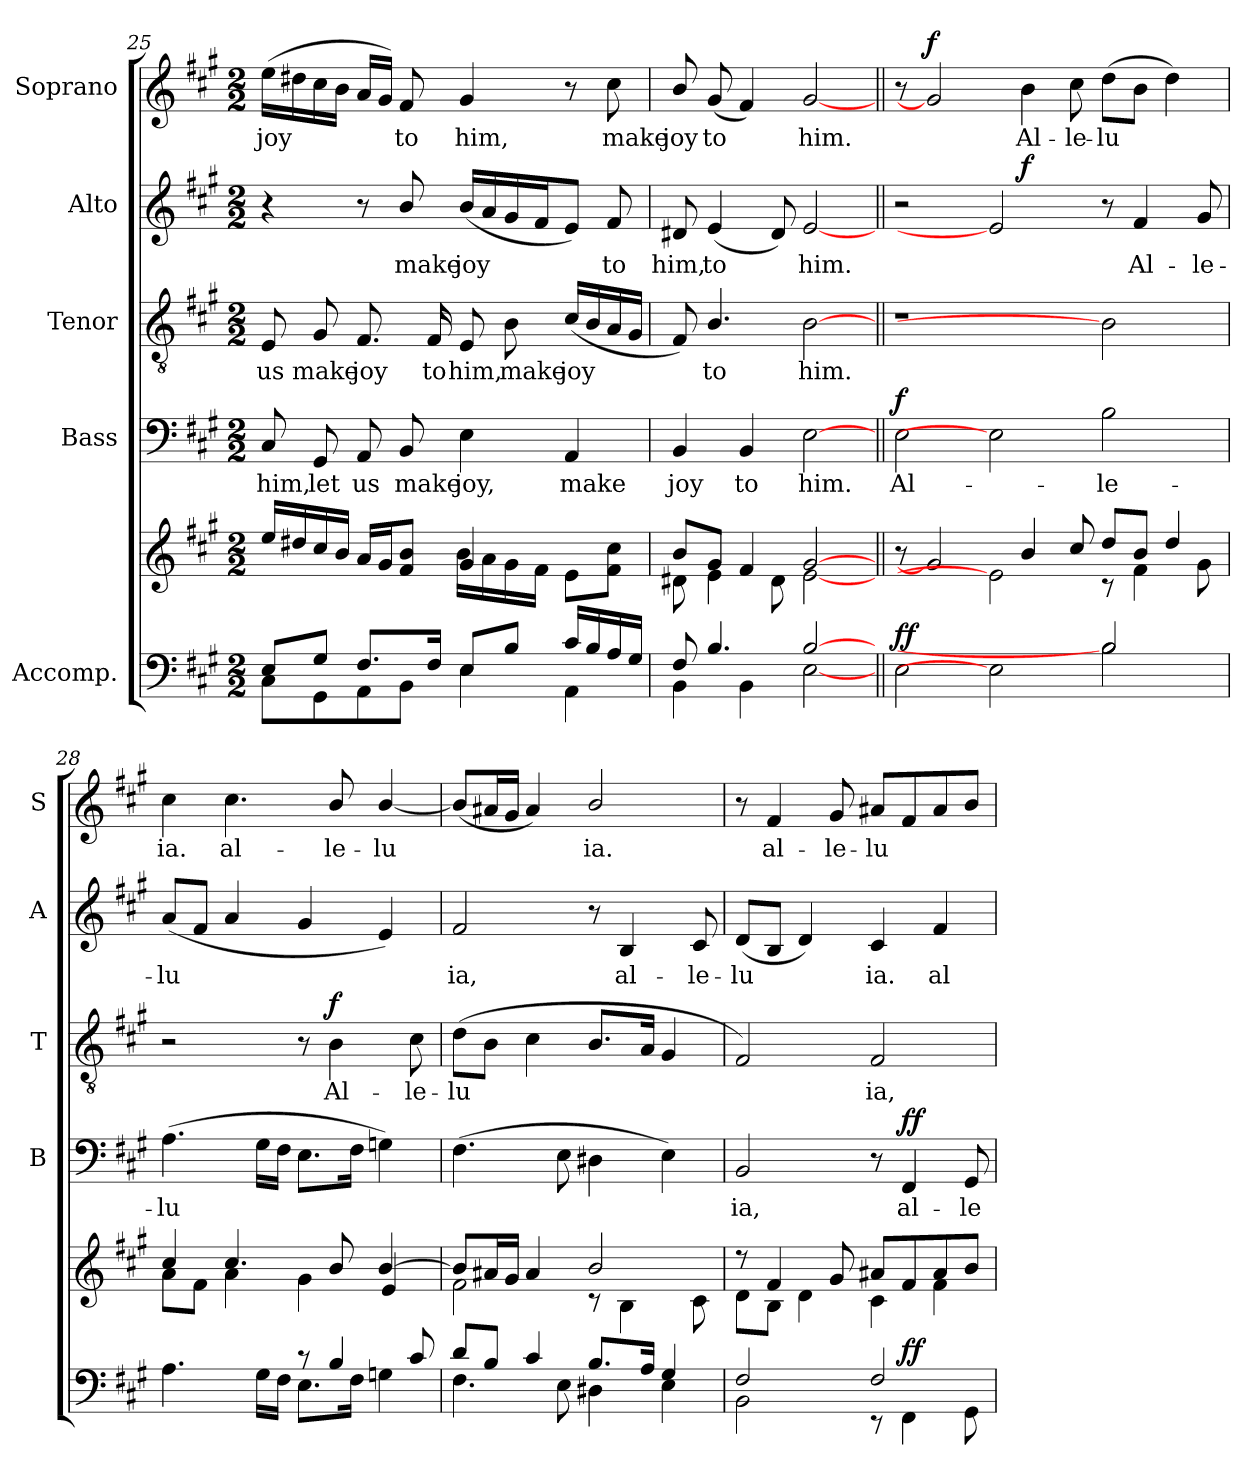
**kern	**kern	**dynam	**kern	**text	**dynam	**kern	**text	**dynam	**kern	**text	**dynam	**kern	**text	**dynam
*part5	*part5	*part5	*part4	*part4	*part4	*part3	*part3	*part3	*part2	*part2	*part2	*part1	*part1	*part1
*staff6	*staff5	*staff5/6	*staff4	*staff4	*staff4	*staff3	*staff3	*staff3	*staff2	*staff2	*staff2	*staff1	*staff1	*staff1
*I"Accomp.	*	*	*I"Bass	*	*	*I"Tenor	*	*	*I"Alto	*	*	*I"Soprano	*	*
*	*	*	*I'B	*	*	*I'T	*	*	*I'A	*	*	*I'S	*	*
!!LO:PB:g=z
*clefF4	*clefG2	*	*clefF4	*	*	*clefGv2	*	*	*clefG2	*	*	*clefG2	*	*
*k[f#c#g#]	*k[f#c#g#]	*	*k[f#c#g#]	*	*	*k[f#c#g#]	*	*	*k[f#c#g#]	*	*	*k[f#c#g#]	*	*
*A:	*A:	*	*A:	*	*	*A:	*	*	*A:	*	*	*A:	*	*
*M2/2	*M2/2	*	*M2/2	*	*	*M2/2	*	*	*M2/2	*	*	*M2/2	*	*
=25	=25	=25	=25	=25	=25	=25	=25	=25	=25	=25	=25	=25	=25	=25
*^	*^	*	*	*	*	*	*	*	*	*	*	*	*	*
!	!	!	!	!	!	!LO:LY:b	!	!	!LO:LY:b	!	!	!	!	!	!LO:LY:b	!
8E/L	8C#\L	16ee/LL	4ryy	.	8C#/	him,	.	8E/	us	.	4r	.	.	(>16ee\LL	joy	.
.	.	16dd#X/	.	.	.	.	.	.	.	.	.	.	.	16dd#X\	.	.
!	!	!	!	!	!	!LO:LY:b	!	!	!LO:LY:b	!	!	!	!	!	!	!
8G#/J	8GG#\	16cc#/	.	.	8GG#/	let	.	8G#/	make	.	.	.	.	16cc#\	.	.
.	.	16b/JJ	.	.	.	.	.	.	.	.	.	.	.	16b\JJ	.	.
!	!	!	!	!	!	!LO:LY:b	!	!	!LO:LY:b	!	!	!	!	!	!	!
8.F#/L	8AA\	16a/LL	4ryy	.	8AA/	us	.	8.F#/	joy	.	8r	.	.	16a/LL	.	.
.	.	16g#/J	.	.	.	.	.	.	.	.	.	.	.	16g#/JJ)	.	.
!	!	!	!	!	!	!LO:LY:b	!	!	!	!	!	!LO:LY:b	!	!	!LO:LY:b	!
.	8BB\J	8f#/ 8b/J	.	.	8BB/	make	.	.	.	.	8b/	make	.	8f#/	to	.
!	!	!	!	!	!	!	!	!	!LO:LY:b	!	!	!	!	!	!	!
16F#/Jk	.	.	.	.	.	.	.	16F#/	to	.	.	.	.	.	.	.
!	!	!	!	!	!	!LO:LY:b	!	!	!LO:LY:b	!	!	!LO:LY:b	!	!	!LO:LY:b	!
8E/L	4E\	4g#/	16b\LL	.	4E\	joy,	.	8E/	him,	.	(<16b/LL	joy	.	4g#/	him,	.
.	.	.	16a\	.	.	.	.	.	.	.	16a/	.	.	.	.	.
!	!	!	!	!	!	!	!	!	!LO:LY:b	!	!	!	!	!	!	!
8B/J	.	.	16g#\	.	.	.	.	8B\	make	.	16g#/	.	.	.	.	.
.	.	.	16f#\JJ	.	.	.	.	.	.	.	16f#/J	.	.	.	.	.
!	!	!	!	!	!	!LO:LY:b	!	!	!LO:LY:b	!	!	!	!	!	!	!
16c#/LL	4AA\	4ryy	8e\L	.	4AA/	make	.	(<16c#/LL	joy	.	8e/J)	.	.	8r	.	.
16B/	.	.	.	.	.	.	.	16B/	.	.	.	.	.	.	.	.
!	!	!	!	!	!	!	!	!	!	!	!	!LO:LY:b	!	!	!LO:LY:b	!
16A/	.	.	8f#\ 8cc#\J	.	.	.	.	16A/	.	.	8f#/	to	.	8cc#\	make	.
16G#/JJ	.	.	.	.	.	.	.	16G#/JJ	.	.	.	.	.	.	.	.
=26	=26	=26	=26	=26	=26	=26	=26	=26	=26	=26	=26	=26	=26	=26	=26	=26
!	!	!	!	!	!	!LO:LY:b	!	!	!	!	!	!LO:LY:b	!	!	!LO:LY:b	!
8F#/	4BB\	8b/L	8d#X\	.	4BB/	joy	.	8F#/)	.	.	8d#X/	him,	.	8b/	joy	.
!	!	!	!	!	!	!	!	!	!LO:LY:b	!	!	!LO:LY:b	!	!	!LO:LY:b	!
4.B/	.	8g#/J	4e\	.	.	.	.	4.B/	to	.	(<4e/	to	.	(<8g#/	to	.
!	!	!	!	!	!	!LO:LY:b	!	!	!	!	!	!	!	!	!	!
.	4BB\	4f#/	.	.	4BB/	to	.	.	.	.	.	.	.	4f#/)	.	.
.	.	.	8d#\	.	.	.	.	.	.	.	8d#/)	.	.	.	.	.
!	!	!	!	!	!	!LO:LY:b	!	!	!LO:LY:b	!	!	!LO:LY:b	!	!	!LO:LY:b	!
[2B	[2E	[2g#	[2e	.	[2E	him.	.	[2B	him.	.	[2e	him.	.	[2g#	him.	.
=27||	=27||	=27||	=27||	=27||	=27||	=27||	=27||	=27||	=27||	=27||	=27||	=27||	=27||	=27||	=27||	=27||
!	!	!	!	!LO:DY:a=2	!	!LO:LY:b	!	!	!	!	!	!	!	!	!	!
!	!	!	!	!LO:DY:n=1:b	!	!	!LO:DY:b	!	!	!	!	!	!	!	!	!
*	*	*	*	*	*	*	*	*	*	*	*^	*	*	*	*	*
1ryy	2E\	8r	2ryy	f f	2E\	Al-	f	1r	.	.	2r	2ryy	.	.	8r	.	.
!	!	!	!	!	!	!	!	!	!	!	!	!	!	!	!	!	!LO:DY:b
.	.	2g#]	.	.	.	.	.	.	.	.	.	.	.	.	2g#]	.	f
.	2E]	.	2e]	.	2E]	.	.	.	.	.	2e]	8ryy	.	.	.	.	.
!	!	!	!	!	!	!	!	!	!	!	!	!	!	!LO:DY:b	!	!LO:LY:b	!
.	.	4b/	.	.	.	.	.	.	.	.	.	2..ryy	.	f	4b\	Al-	.
!	!	!	!	!	!	!	!	!	!	!	!	!	!	!	!	!LO:LY:b	!
.	.	8cc#/	.	.	.	.	.	.	.	.	.	.	.	.	8cc#\	-le-	.
!	!	!	!	!	!	!LO:LY:b	!	!	!	!	!	!	!	!	!	!LO:LY:b	!
2B]	2B\	8dd/L	8rc	.	2B\	-le-	.	2B]	.	.	8r	.	.	.	(>8dd\L	-lu­	.
!	!	!	!	!	!	!	!	!	!	!	!	!	!LO:LY:b	!	!	!	!
.	.	8b/J	4f#\	.	.	.	.	.	.	.	4f#/	.	Al-	.	8b\J	.	.
.	.	4dd/	.	.	.	.	.	.	.	.	.	.	.	.	4dd\)	.	.
!	!	!	!	!	!	!	!	!	!	!	!	!	!LO:LY:b	!	!	!	!
.	.	.	8g#\	.	.	.	.	.	.	.	8g#/	.	-le-	.	.	.	.
=28	=28	=28	=28	=28	=28	=28	=28	=28	=28	=28	=28	=28	=28	=28	=28	=28	=28
!	!	!	!	!	!	!LO:LY:b	!	!	!	!	!	!	!LO:LY:b	!	!	!LO:LY:b	!
*	*	*	*	*	*	*	*	*	*	*	*v	*v	*	*	*	*	*
2ryy	4.A\	4cc#/	8a\L	.	(>4.A\	-lu­	.	2r	.	.	(<8a/L	-lu­	.	4cc#\	ia.	.
.	.	.	8f#\J	.	.	.	.	.	.	.	8f#/J	.	.	.	.	.
!	!	!	!	!	!	!	!	!	!	!	!	!	!	!	!LO:LY:b	!
.	.	4.cc#/	4a\	.	.	.	.	.	.	.	4a/	.	.	4.cc#\	al-	.
.	16G#\LL	.	.	.	16G#\LL	.	.	.	.	.	.	.	.	.	.	.
.	16F#\JJ	.	.	.	16F#\JJ	.	.	.	.	.	.	.	.	.	.	.
8rc	8.E\L	.	4g#\	.	8.E\L	.	.	8r	.	.	4g#/	.	.	.	.	.
!	!	!	!	!	!	!	!	!	!LO:LY:b	!LO:DY:b	!	!	!	!	!LO:LY:b	!
4B/	.	8b/	.	.	.	.	.	4B\	Al-	f	.	.	.	8b/	-le-	.
.	16F#\Jk	.	.	.	16F#\Jk	.	.	.	.	.	.	.	.	.	.	.
!	!	!	!	!	!	!	!	!	!	!	!	!	!	!	!LO:LY:b	!
.	4Gn\	[>4b/	4e/	.	4Gn\)	.	.	.	.	.	4e/)	.	.	[4b/	-lu­	.
!	!	!	!	!	!	!	!	!	!LO:LY:b	!	!	!	!	!	!	!
8c#/	.	.	.	.	.	.	.	8c#\	-le-	.	.	.	.	.	.	.
!!LO:LB:g=z
=29	=29	=29	=29	=29	=29	=29	=29	=29	=29	=29	=29	=29	=29	=29	=29	=29
!	!	!	!	!	!	!	!	!	!LO:LY:b	!	!	!LO:LY:b	!	!	!	!
8d/L	4.F#\	8b/L]	2f#\	.	(>4.F#\	.	.	(>8d\L	-lu­	.	2f#/	ia,	.	(<8b/L]	.	.
8B/J	.	16a#X/L	.	.	.	.	.	8B\J	.	.	.	.	.	16a#X/L	.	.
.	.	16g#/JJ	.	.	.	.	.	.	.	.	.	.	.	16g#/JJ	.	.
4c#/	.	4a#/	.	.	.	.	.	4c#\	.	.	.	.	.	4a#/)	.	.
.	8E\	.	.	.	8E\	.	.	.	.	.	.	.	.	.	.	.
!	!	!	!	!	!	!	!	!	!	!	!	!	!	!	!LO:LY:b	!
8.B/L	4D#X\	2b/	8rc	.	4D#X\	.	.	8.B/L	.	.	8r	.	.	2b/	ia.	.
!	!	!	!	!	!	!	!	!	!	!	!	!LO:LY:b	!	!	!	!
.	.	.	4B\	.	.	.	.	.	.	.	4B/	al-	.	.	.	.
16A/Jk	.	.	.	.	.	.	.	16A/Jk	.	.	.	.	.	.	.	.
4G#/	4E\	.	.	.	4E\)	.	.	4G#/	.	.	.	.	.	.	.	.
!	!	!	!	!	!	!	!	!	!	!	!	!LO:LY:b	!	!	!	!
.	.	.	8c#\	.	.	.	.	.	.	.	8c#/	-le-	.	.	.	.
=30	=30	=30	=30	=30	=30	=30	=30	=30	=30	=30	=30	=30	=30	=30	=30	=30
!	!	!	!	!	!	!LO:LY:b	!	!	!	!	!	!LO:LY:b	!	!	!	!
2F#/	2BB\	8r	8d\L	.	2BB/	ia,	.	2F#/)	.	.	(<8d/L	-lu­	.	8r	.	.
!	!	!	!	!	!	!	!	!	!	!	!	!	!	!	!LO:LY:b	!
.	.	4f#/	8B\J	.	.	.	.	.	.	.	8B/J	.	.	4f#/	al-	.
.	.	.	4d\	.	.	.	.	.	.	.	4d/)	.	.	.	.	.
!	!	!	!	!	!	!	!	!	!	!	!	!	!	!	!LO:LY:b	!
.	.	8g#/	.	.	.	.	.	.	.	.	.	.	.	8g#/	-le-	.
!	!	!	!	!	!	!	!	!	!LO:LY:b	!	!	!LO:LY:b	!	!	!LO:LY:b	!
2F#/	8rEE	8a#X/L	4c#\	.	8r	.	.	2F#/	ia,	.	4c#/	ia.	.	8a#X/L	-lu­	.
!	!	!	!	!LO:DY:a=2	!	!LO:LY:b	!LO:DY:b	!	!	!	!	!	!	!	!	!
.	4FF#\	8f#/	.	ff	4FF#/	al-	ff	.	.	.	.	.	.	8f#/	.	.
!	!	!	!	!	!	!	!	!	!	!	!	!LO:LY:b	!	!	!	!
.	.	8a#/	4f#\	.	.	.	.	.	.	.	4f#/	al-	.	8a#/	.	.
!	!	!	!	!	!	!LO:LY:b	!	!	!	!	!	!	!	!	!	!
.	8GG#\	8b/J	.	.	8GG#/	-le-	.	.	.	.	.	.	.	8b/J	.	.
*v	*v	*	*	*	*	*	*	*	*	*	*	*	*	*	*	*
*	*v	*v	*	*	*	*	*	*	*	*	*	*	*	*	*
=	=	=	=	=	=	=	=	=	=	=	=	=	=	=
*-	*-	*-	*-	*-	*-	*-	*-	*-	*-	*-	*-	*-	*-	*-
